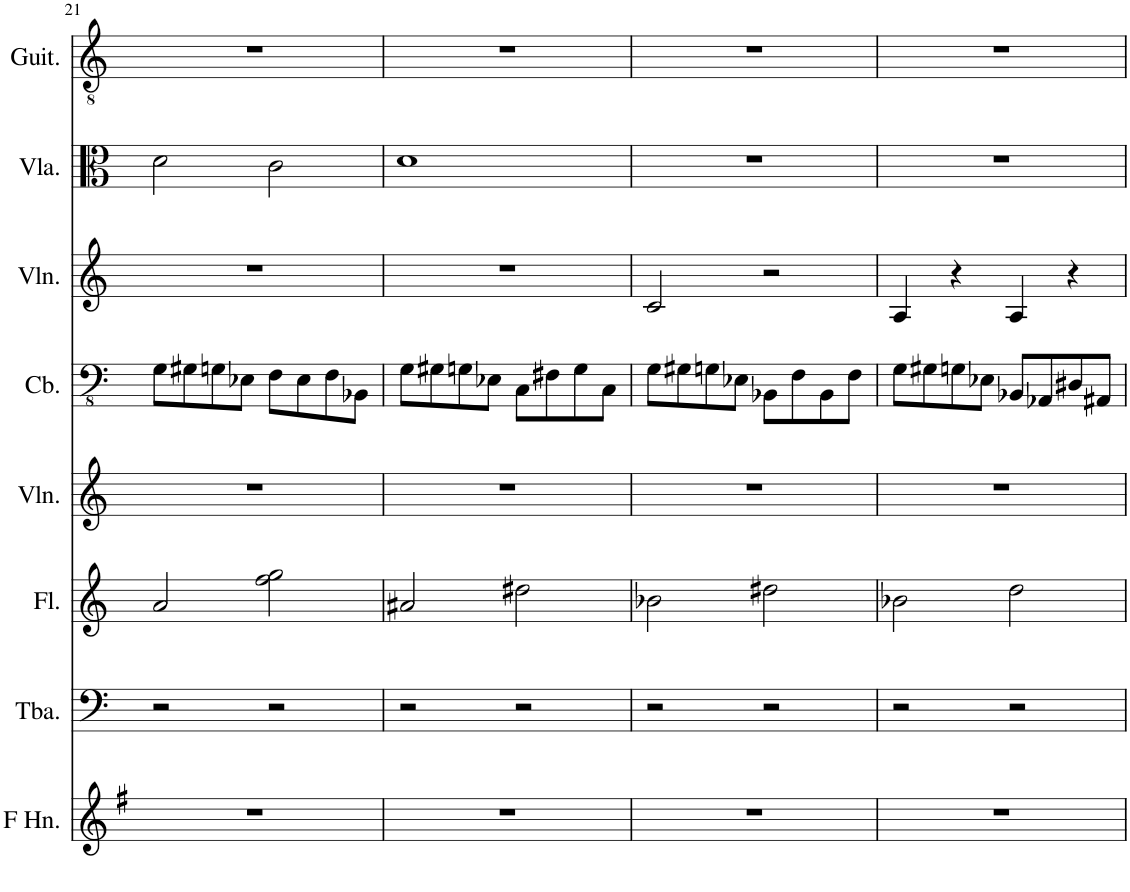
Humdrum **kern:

**kern	**kern	**kern	**kern	**kern	**kern	**kern	**kern
*part8	*part7	*part6	*part5	*part4	*part3	*part2	*part1
*staff8	*staff7	*staff6	*staff5	*staff4	*staff3	*staff2	*staff1
*I"Horn in F	*I"Tuba	*I"Flute	*I"Violin	*I"Contrabass	*I"Violin	*I"Viola	*I"Classical Guitar
*	*I'Tba.	*I'Fl.	*I'Vln.	*I'Cb.	*I'Vln.	*I'Vla.	*I'Guit.
!!LO:PB:g=z
*clefG2	*clefF4	*clefG2	*clefG2	*clefFv4	*clefG2	*clefC3	*clefGv2
*Trd4c7	*	*	*	*Trd7c12	*	*	*
*k[f#]	*k[]	*k[]	*k[]	*k[]	*k[]	*k[]	*k[]
*M4/4	*M4/4	*M4/4	*M4/4	*M4/4	*M4/4	*M4/4	*M4/4
=21	=21	=21	=21	=21	=21	=21	=21
1r	2r	2a/	1r	8GG\L	1r	2d\	1r
.	.	.	.	8GG#X\	.	.	.
.	.	.	.	8GGn\	.	.	.
.	.	.	.	8EE-X\J	.	.	.
.	2r	2ff\ 2gg\	.	8FF\L	.	2c\	.
.	.	.	.	8EE-\	.	.	.
.	.	.	.	8FF\	.	.	.
.	.	.	.	8BBB-X\J	.	.	.
=22	=22	=22	=22	=22	=22	=22	=22
1r	2r	2a#X/	1r	8GG\L	1r	1d	1r
.	.	.	.	8GG#X\	.	.	.
.	.	.	.	8GGn\	.	.	.
.	.	.	.	8EE-X\J	.	.	.
.	2r	2dd#X\	.	8CC\L	.	.	.
.	.	.	.	8FF#X\	.	.	.
.	.	.	.	8GG\	.	.	.
.	.	.	.	8CC\J	.	.	.
=23	=23	=23	=23	=23	=23	=23	=23
1r	2r	2b-X\	1r	8GG\L	2c/	1r	1r
.	.	.	.	8GG#X\	.	.	.
.	.	.	.	8GGn\	.	.	.
.	.	.	.	8EE-X\J	.	.	.
.	2r	2dd#X\	.	8BBB-X\L	2r	.	.
.	.	.	.	8FF\	.	.	.
.	.	.	.	8BBB-\	.	.	.
.	.	.	.	8FF\J	.	.	.
=24	=24	=24	=24	=24	=24	=24	=24
1r	2r	2b-X\	1r	8GG\L	4A/	1r	1r
.	.	.	.	8GG#X\	.	.	.
.	.	.	.	8GGn\	4r	.	.
.	.	.	.	8EE-X\J	.	.	.
.	2r	2dd\	.	8BBB-X/L	4A/	.	.
.	.	.	.	8AAA-X/	.	.	.
.	.	.	.	8DD#X/	4r	.	.
.	.	.	.	8AAA#X/J	.	.	.
=	=	=	=	=	=	=	=
*-	*-	*-	*-	*-	*-	*-	*-
